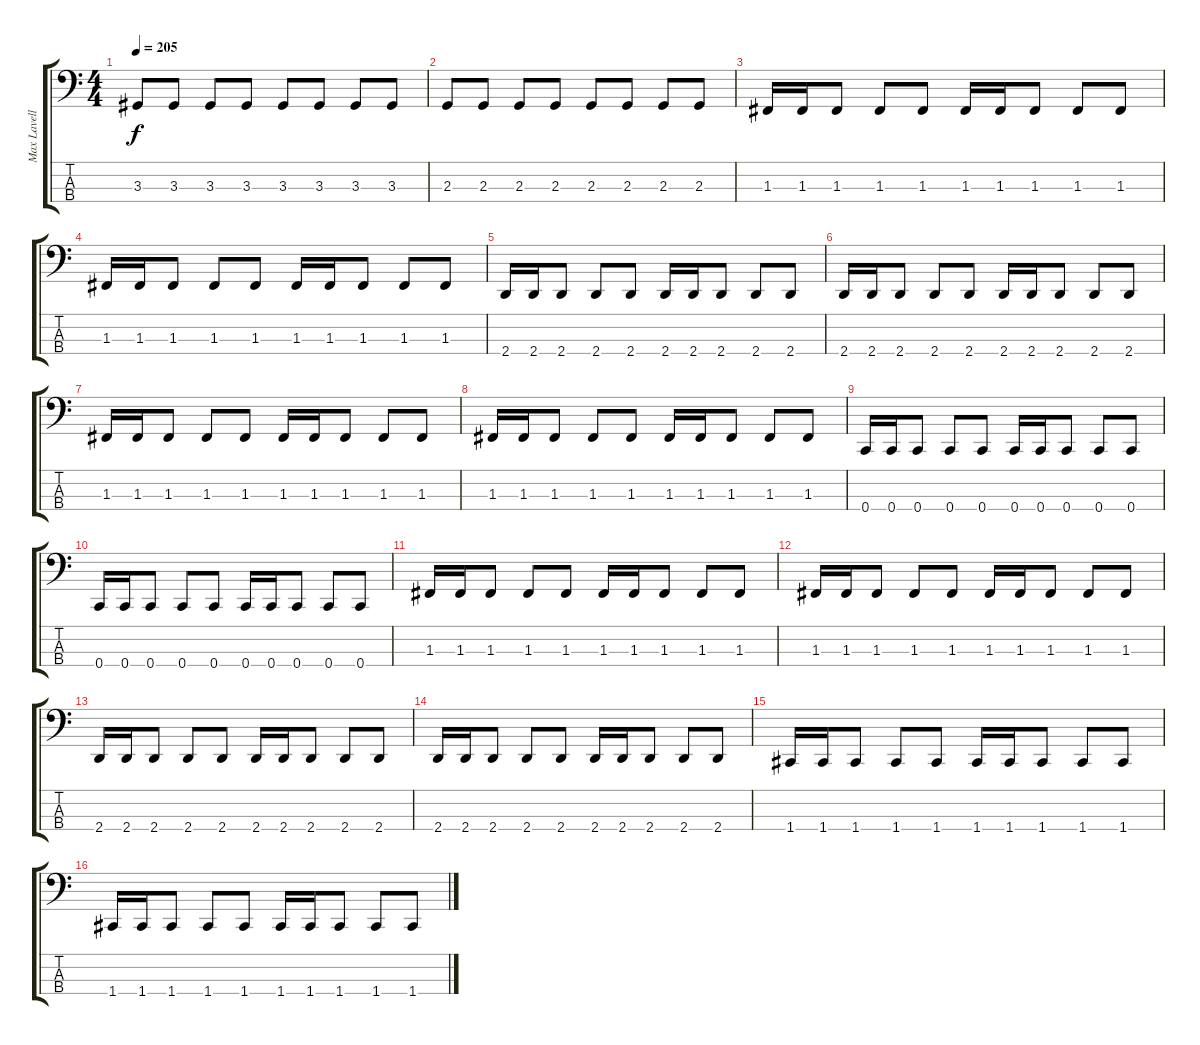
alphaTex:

\track ("Max Lavelle" "Max Lavell") {instrument electricbasspick}
\staff {score tabs}
\tuning (Eb2 Bb1 F1 C1) {hide}
\ts (4 4)
\tempo 205
\clef f4
\ks c
3.3.8{dy f} 3.3.8 3.3.8 3.3.8 3.3.8 3.3.8 3.3.8 3.3.8 |
2.3.8 2.3.8 2.3.8 2.3.8 2.3.8 2.3.8 2.3.8 2.3.8 |
1.3.16 1.3.16 1.3.8 1.3.8 1.3.8 1.3.16 1.3.16 1.3.8 1.3.8 1.3.8 |
1.3.16 1.3.16 1.3.8 1.3.8 1.3.8 1.3.16 1.3.16 1.3.8 1.3.8 1.3.8 |
2.4.16 2.4.16 2.4.8 2.4.8 2.4.8 2.4.16 2.4.16 2.4.8 2.4.8 2.4.8 |
2.4.16 2.4.16 2.4.8 2.4.8 2.4.8 2.4.16 2.4.16 2.4.8 2.4.8 2.4.8 |
1.3.16 1.3.16 1.3.8 1.3.8 1.3.8 1.3.16 1.3.16 1.3.8 1.3.8 1.3.8 |
1.3.16 1.3.16 1.3.8 1.3.8 1.3.8 1.3.16 1.3.16 1.3.8 1.3.8 1.3.8 |
0.4.16 0.4.16 0.4.8 0.4.8 0.4.8 0.4.16 0.4.16 0.4.8 0.4.8 0.4.8 |
0.4.16 0.4.16 0.4.8 0.4.8 0.4.8 0.4.16 0.4.16 0.4.8 0.4.8 0.4.8 |
1.3.16 1.3.16 1.3.8 1.3.8 1.3.8 1.3.16 1.3.16 1.3.8 1.3.8 1.3.8 |
1.3.16 1.3.16 1.3.8 1.3.8 1.3.8 1.3.16 1.3.16 1.3.8 1.3.8 1.3.8 |
2.4.16 2.4.16 2.4.8 2.4.8 2.4.8 2.4.16 2.4.16 2.4.8 2.4.8 2.4.8 |
2.4.16 2.4.16 2.4.8 2.4.8 2.4.8 2.4.16 2.4.16 2.4.8 2.4.8 2.4.8 |
1.4.16 1.4.16 1.4.8 1.4.8 1.4.8 1.4.16 1.4.16 1.4.8 1.4.8 1.4.8 |
1.4.16 1.4.16 1.4.8 1.4.8 1.4.8 1.4.16 1.4.16 1.4.8 1.4.8 1.4.8
